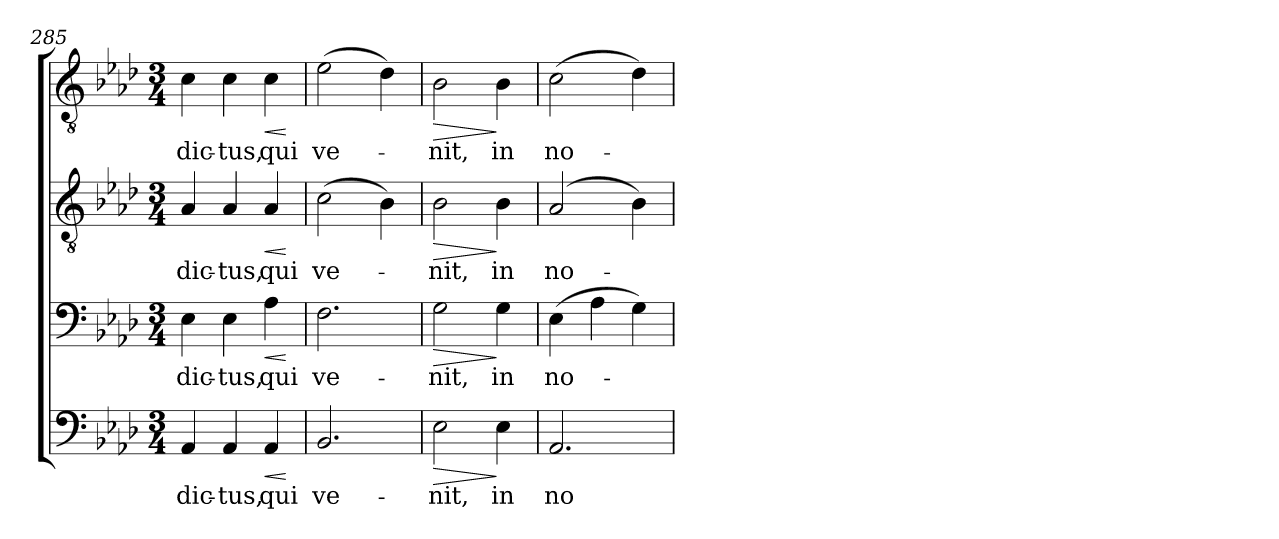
**kern	**text	**dynam	**kern	**text	**dynam	**kern	**text	**dynam	**kern	**text	**dynam
*part4	*part4	*part4	*part3	*part3	*part3	*part2	*part2	*part2	*part1	*part1	*part1
*staff4	*staff4	*staff4	*staff3	*staff3	*staff3	*staff2	*staff2	*staff2	*staff1	*staff1	*staff1
*clefF4	*	*	*clefF4	*	*	*clefGv2	*	*	*clefGv2	*	*
*k[b-e-a-d-]	*	*	*k[b-e-a-d-]	*	*	*k[b-e-a-d-]	*	*	*k[b-e-a-d-]	*	*
*A-:	*	*	*A-:	*	*	*A-:	*	*	*A-:	*	*
*M3/4	*	*	*M3/4	*	*	*M3/4	*	*	*M3/4	*	*
=285	=285	=285	=285	=285	=285	=285	=285	=285	=285	=285	=285
!	!LO:LY:b	!	!	!LO:LY:b	!	!	!LO:LY:b	!	!	!LO:LY:b	!
4AA-/	-dic-	.	4E-\	-dic-	.	4A-/	-dic-	.	4c\	-dic-	.
!	!LO:LY:b	!	!	!LO:LY:b	!	!	!LO:LY:b	!	!	!LO:LY:b	!
4AA-/	-tus,	.	4E-\	-tus,	.	4A-/	-tus,	.	4c\	-tus,	.
!	!LO:LY:b	!LO:HP:b	!	!LO:LY:b	!LO:HP:b	!	!LO:LY:b	!LO:HP:b	!	!LO:LY:b	!LO:HP:b
4AA-/	qui	<	4A-\	qui	<	4A-/	qui	<	4c\	qui	<
.	.	[	.	.	[	.	.	[	.	.	[
=286	=286	=286	=286	=286	=286	=286	=286	=286	=286	=286	=286
!	!LO:LY:b	!	!	!LO:LY:b	!	!	!LO:LY:b	!	!	!LO:LY:b	!
2.BB-/	ve-	.	2.F\	ve-	.	(>2c\	ve-	.	(>2e-\	ve-	.
.	.	.	.	.	.	4B-\)	.	.	4d-\)	.	.
=287	=287	=287	=287	=287	=287	=287	=287	=287	=287	=287	=287
!	!LO:LY:b	!LO:HP:b	!	!LO:LY:b	!LO:HP:b	!	!LO:LY:b	!LO:HP:b	!	!LO:LY:b	!LO:HP:b
2E-\	-nit,	>	2G\	-nit,	>	2B-\	-nit,	>	2B-\	-nit,	>
!	!LO:LY:b	!	!	!LO:LY:b	!	!	!LO:LY:b	!	!	!LO:LY:b	!
4E-\	in	]	4G\	in	]	4B-\	in	]	4B-\	in	]
=288	=288	=288	=288	=288	=288	=288	=288	=288	=288	=288	=288
!	!LO:LY:b	!	!	!LO:LY:b	!	!	!LO:LY:b	!	!	!LO:LY:b	!
2.AA-/	no-	.	(>4E-\	no-	.	(2A-/	no-	.	(>2c\	no-	.
.	.	.	4A-\	.	.	.	.	.	.	.	.
.	.	.	4G\)	.	.	4B-\)	.	.	4d-\)	.	.
=	=	=	=	=	=	=	=	=	=	=	=
*-	*-	*-	*-	*-	*-	*-	*-	*-	*-	*-	*-
